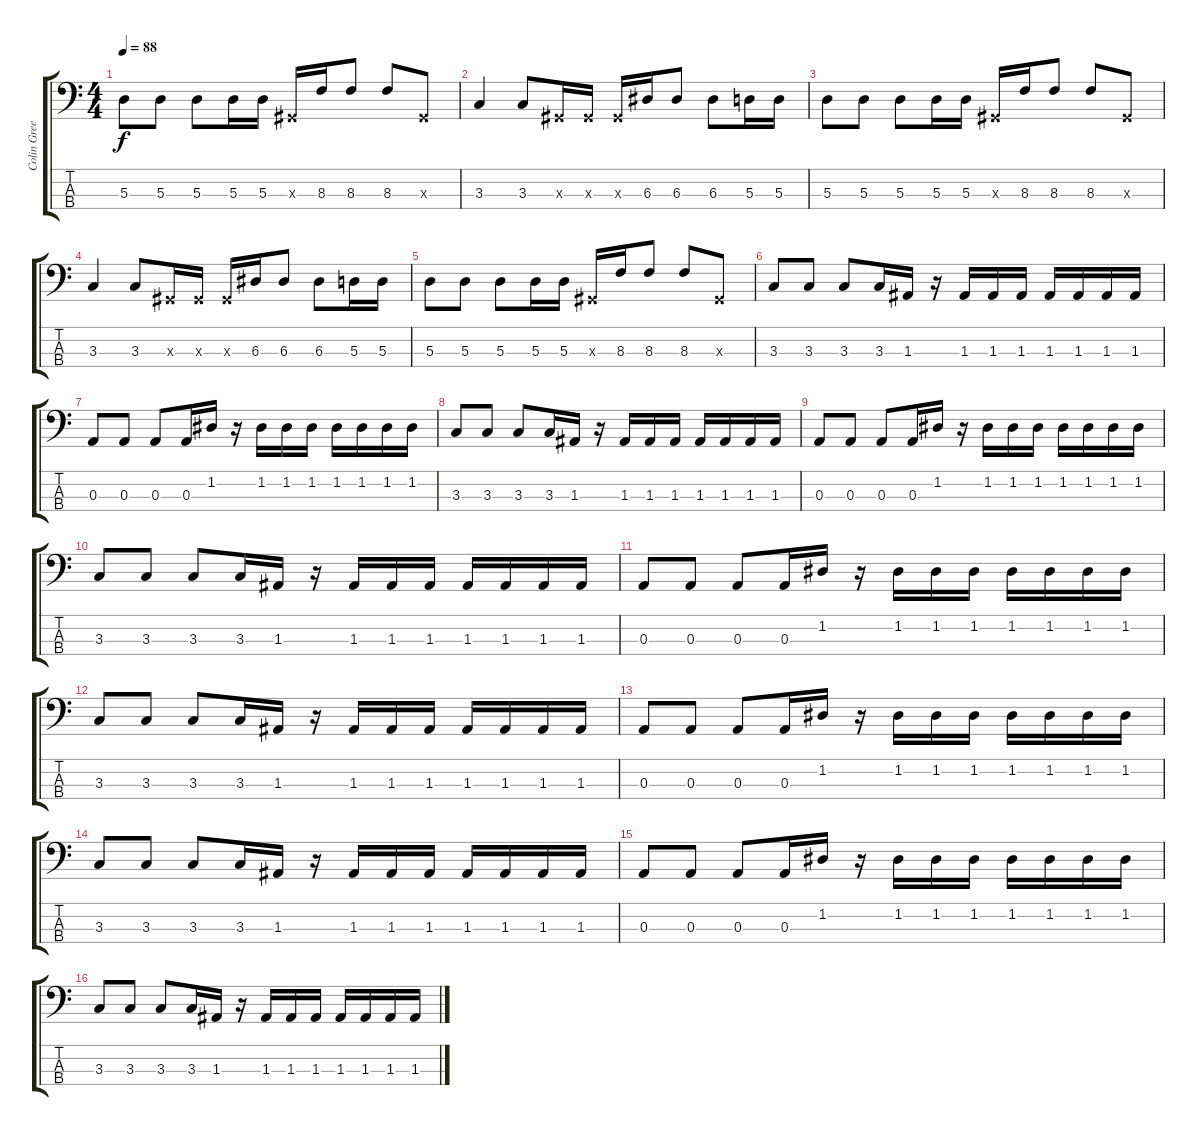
\track ("Colin Greenwood" "Colin Gree") {instrument electricbassfinger}
\staff {score tabs}
\tuning (G2 D2 A1 E1) {hide}
\ts (4 4)
\tempo 88
\clef f4
\ks c
5.3.8{dy f} 5.3.8 5.3.8 5.3.16 5.3.16 -1.3{x}.16 8.3.16 8.3.8 8.3.8 -1.3{x}.8 |
3.3.4 3.3.8 -1.3{x}.16 -1.3{x}.16 -1.3{x}.16 6.3.16 6.3.8 6.3.8 5.3.16 5.3.16 |
5.3.8 5.3.8 5.3.8 5.3.16 5.3.16 -1.3{x}.16 8.3.16 8.3.8 8.3.8 -1.3{x}.8 |
3.3.4 3.3.8 -1.3{x}.16 -1.3{x}.16 -1.3{x}.16 6.3.16 6.3.8 6.3.8 5.3.16 5.3.16 |
5.3.8 5.3.8 5.3.8 5.3.16 5.3.16 -1.3{x}.16 8.3.16 8.3.8 8.3.8 -1.3{x}.8 |
3.3.8 3.3.8 3.3.8 3.3.16 1.3.16 r.16 1.3.16 1.3.16 1.3.16 1.3.16 1.3.16 1.3.16 1.3.16 |
0.3.8 0.3.8 0.3.8 0.3.16 1.2.16 r.16 1.2.16 1.2.16 1.2.16 1.2.16 1.2.16 1.2.16 1.2.16 |
3.3.8 3.3.8 3.3.8 3.3.16 1.3.16 r.16 1.3.16 1.3.16 1.3.16 1.3.16 1.3.16 1.3.16 1.3.16 |
0.3.8 0.3.8 0.3.8 0.3.16 1.2.16 r.16 1.2.16 1.2.16 1.2.16 1.2.16 1.2.16 1.2.16 1.2.16 |
3.3.8 3.3.8 3.3.8 3.3.16 1.3.16 r.16 1.3.16 1.3.16 1.3.16 1.3.16 1.3.16 1.3.16 1.3.16 |
0.3.8 0.3.8 0.3.8 0.3.16 1.2.16 r.16 1.2.16 1.2.16 1.2.16 1.2.16 1.2.16 1.2.16 1.2.16 |
3.3.8 3.3.8 3.3.8 3.3.16 1.3.16 r.16 1.3.16 1.3.16 1.3.16 1.3.16 1.3.16 1.3.16 1.3.16 |
0.3.8 0.3.8 0.3.8 0.3.16 1.2.16 r.16 1.2.16 1.2.16 1.2.16 1.2.16 1.2.16 1.2.16 1.2.16 |
3.3.8 3.3.8 3.3.8 3.3.16 1.3.16 r.16 1.3.16 1.3.16 1.3.16 1.3.16 1.3.16 1.3.16 1.3.16 |
0.3.8 0.3.8 0.3.8 0.3.16 1.2.16 r.16 1.2.16 1.2.16 1.2.16 1.2.16 1.2.16 1.2.16 1.2.16 |
3.3.8 3.3.8 3.3.8 3.3.16 1.3.16 r.16 1.3.16 1.3.16 1.3.16 1.3.16 1.3.16 1.3.16 1.3.16
